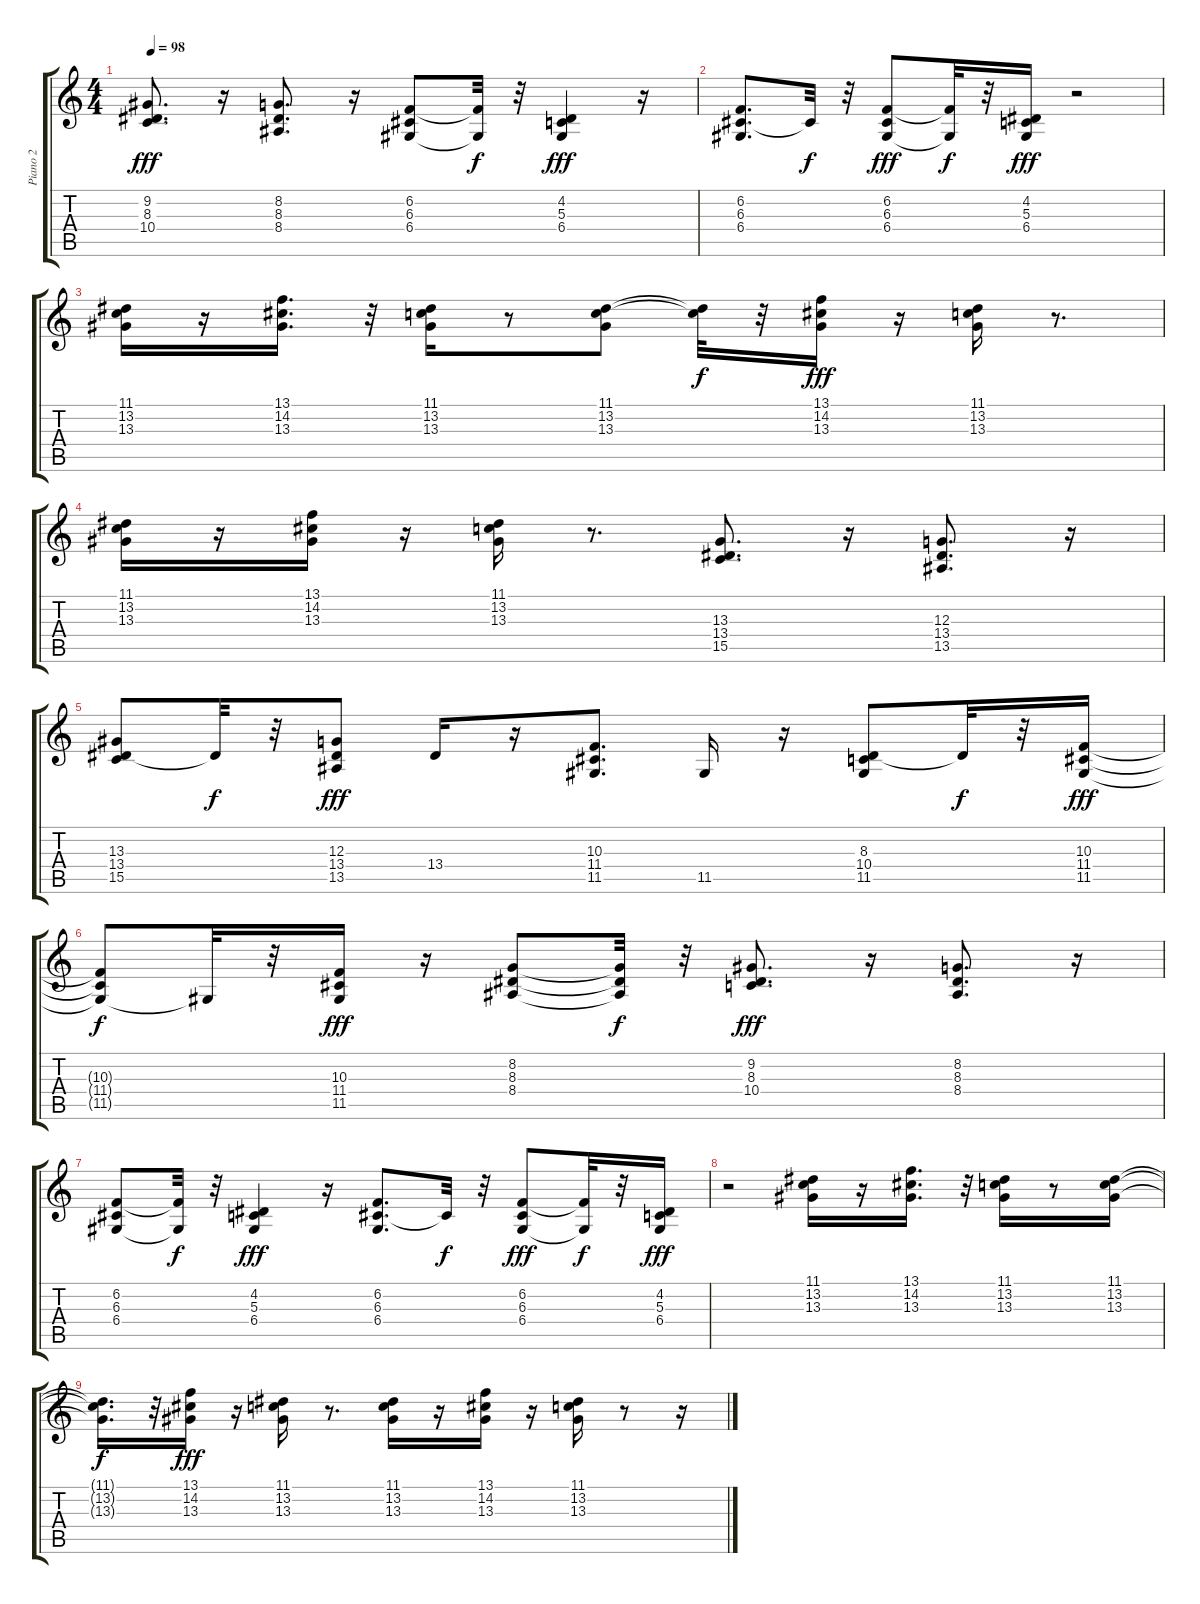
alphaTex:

\track ("Piano 2" "Piano 2") {instrument electricpiano2}
\staff {score tabs}
\tuning (E4 B3 G3 D3 A2 E2) {hide}
\ts (4 4)
\tempo 98
\clef g2
\ks c
(9.2 8.3 10.4).8{d dy fff} r.16 (8.2 8.3 8.4).8{d} r.16 (6.2 6.3 6.4).8 (6.2{t} 6.4{t}).32{dy f} r.32 (4.2 5.3 6.4).4{dy fff} r.16 |
(6.2 6.3 6.4).8{d} 6.3{t}.32{dy f} r.32 (6.2 6.3 6.4).8{dy fff} (6.2{t} 6.4{t}).32{dy f} r.32 (4.2 5.3 6.4).16{dy fff} r.2 |
(11.1 13.2 13.3).16 r.16 (13.1 14.2 13.3).16{d} r.32 (11.1 13.2 13.3).16 r.8 (11.1 13.2 13.3).8 (11.1{t} 13.2{t}).32{dy f} r.32 (13.1 14.2 13.3).16{dy fff} r.16 (11.1 13.2 13.3).16 r.8{d} |
(11.1 13.2 13.3).16 r.16 (13.1 14.2 13.3).16 r.16 (11.1 13.2 13.3).16 r.8{d} (13.3 13.4 15.5).8{d} r.16 (12.3 13.4 13.5).8{d} r.16 |
(13.3 13.4 15.5).8 13.4{t}.32{dy f} r.32 (12.3 13.4 13.5).8{dy fff} 13.4.16 r.16 (10.3 11.4 11.5).8{d} 11.5.16 r.16 (8.3 10.4 11.5).8 8.3{t}.32{dy f} r.32 (10.3 11.4 11.5).16{dy fff} |
(10.3{t} 11.4{t} 11.5{t}).8{dy f} 11.5{t}.32 r.32 (10.3 11.4 11.5).16{dy fff} r.16 (8.2 8.3 8.4).8 (8.2{t} 8.3{t} 8.4{t}).32{dy f} r.32 (9.2 8.3 10.4).8{d dy fff} r.16 (8.2 8.3 8.4).8{d} r.16 |
(6.2 6.3 6.4).8 (6.2{t} 6.4{t}).32{dy f} r.32 (4.2 5.3 6.4).4{dy fff} r.16 (6.2 6.3 6.4).8{d} 6.3{t}.32{dy f} r.32 (6.2 6.3 6.4).8{dy fff} (6.2{t} 6.4{t}).32{dy f} r.32 (4.2 5.3 6.4).16{dy fff} |
r.2 (11.1 13.2 13.3).16 r.16 (13.1 14.2 13.3).16{d} r.32 (11.1 13.2 13.3).16 r.8 (11.1 13.2 13.3).16 |
(11.1{t} 13.2{t} 13.3{t}).16{d dy f} r.32 (13.1 14.2 13.3).16{dy fff} r.16 (11.1 13.2 13.3).16 r.8{d} (11.1 13.2 13.3).16 r.16 (13.1 14.2 13.3).16 r.16 (11.1 13.2 13.3).16 r.8 r.16
